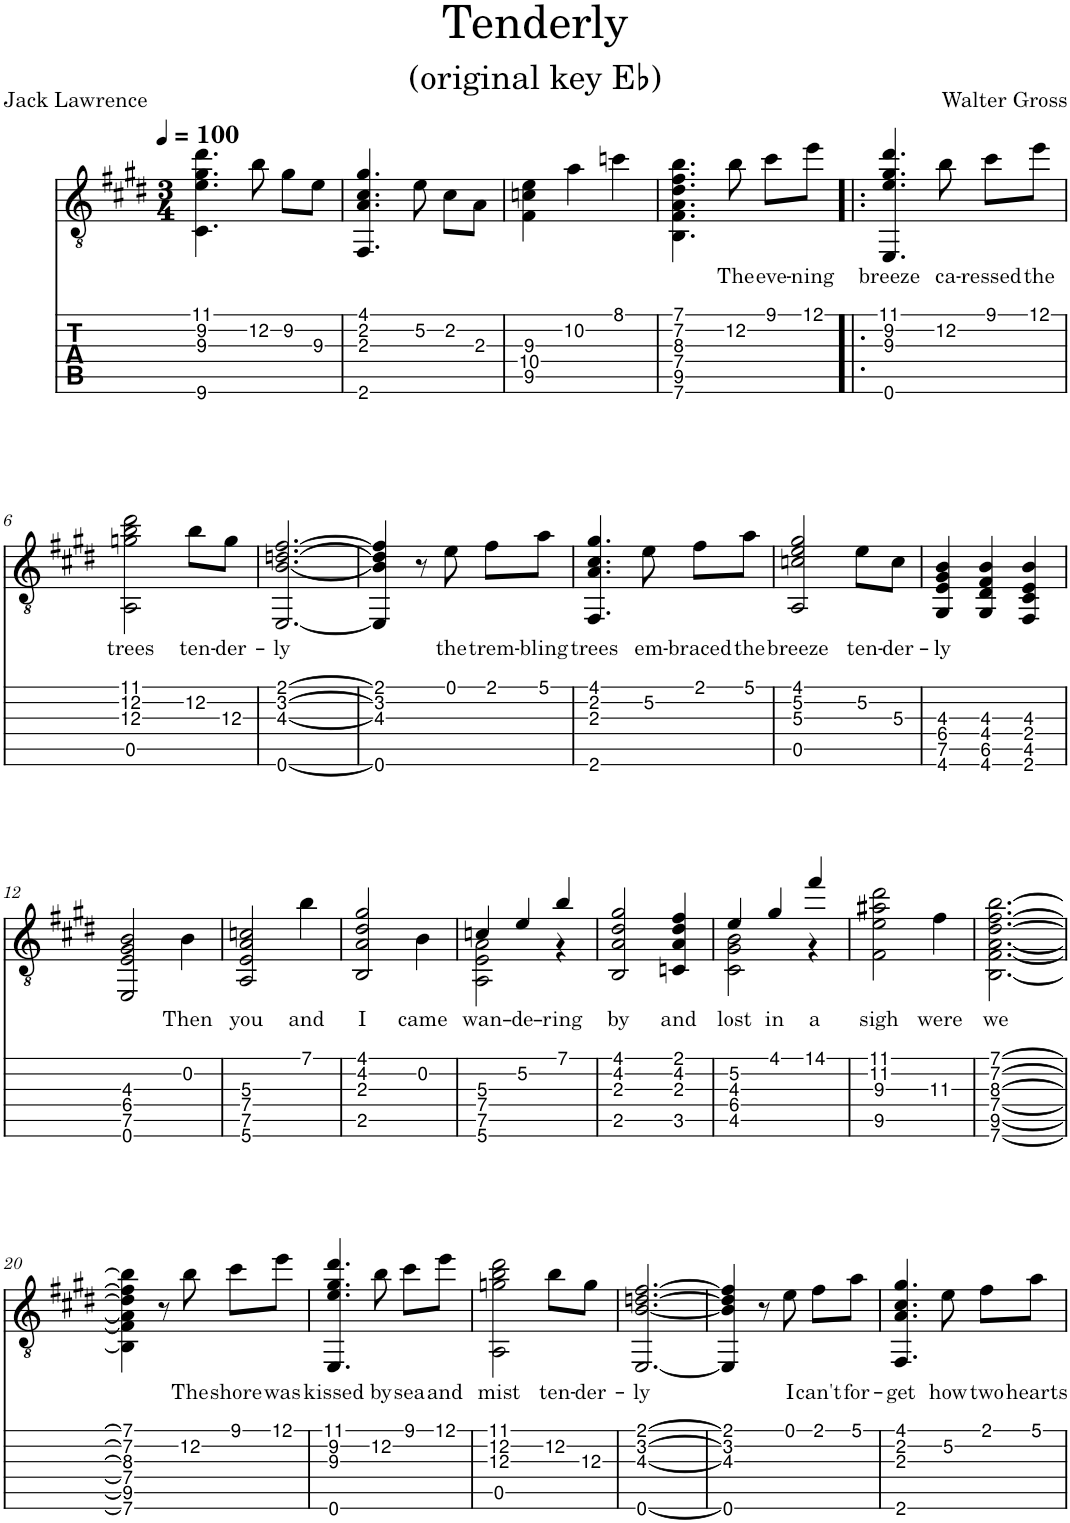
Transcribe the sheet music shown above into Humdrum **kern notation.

**kern	**kern	**text
*part1	*part1	*part1
*staff2	*staff1	*staff1
*I"Classical Guitar	*	*
*I'Guit.	*	*
*stria6	*	*
*	*clefGv2	*
*k[f#c#g#d#]	*k[f#c#g#d#]	*
*E:	*E:	*
*M3/4	*M3/4	*
*MM100	*MM100	*
=1	=1	=1
4.C# 4.e 4.g# 4.dd#	4.C#\ 4.e\ 4.g#\ 4.dd#\	.
8b	8b\	.
8g#L	8g#\L	.
8eJ	8e\J	.
=2	=2	=2
4.FF# 4.A 4.c# 4.g#	4.FF#/ 4.A/ 4.c#/ 4.g#/	.
8e	8e\	.
8c#L	8c#\L	.
8AJ	8A\J	.
=3	=3	=3
4F# 4c 4e	4F#\ 4cn\ 4e\	.
4a	4a\	.
4cc	4ccn\	.
=4	=4	=4
4.BB 4.F# 4.A 4.d# 4.f# 4.b	4.BB\ 4.F#\ 4.A\ 4.d#\ 4.f#\ 4.b\	.
!	!	!LO:LY:b
8b	8b\	The
!	!	!LO:LY:b
8cc#L	8cc#\L	eve-
!	!	!LO:LY:b
8eeJ	8ee\J	-ning
=5!|:	=5!|:	=5!|:
!	!	!LO:LY:b
4.EE 4.e 4.g# 4.dd#	4.EE/ 4.e/ 4.g#/ 4.dd#/	breeze
!	!	!LO:LY:b
8b	8b\	ca-
!	!	!LO:LY:b
8cc#L	8cc#\L	-ressed
!	!	!LO:LY:b
8eeJ	8ee\J	the
!!LO:LB:g=z
=6	=6	=6
!	!	!LO:LY:b
2AA 2g 2b 2dd#	2AA\ 2gn\ 2b\ 2dd#\	trees
!	!	!LO:LY:b
8bL	8b\L	ten-
!	!	!LO:LY:b
8gJ	8g\J	-der-
=7	=7	=7
!	!	!LO:LY:b
[2.EE [2.B [2.d [2.f#	[2.EE/ [2.B/ [2.dn/ [2.f#/	-ly
=8	=8	=8
4EE] 4B] 4d] 4f#]	4EE/] 4B/] 4d/] 4f#/]	.
8r	8r	.
!	!	!LO:LY:b
8e	8e\	the
!	!	!LO:LY:b
8f#L	8f#\L	trem-
!	!	!LO:LY:b
8aJ	8a\J	-bling
=9	=9	=9
!	!	!LO:LY:b
4.FF# 4.A 4.c# 4.g#	4.FF#/ 4.A/ 4.c#/ 4.g#/	trees
!	!	!LO:LY:b
8e	8e\	em-
!	!	!LO:LY:b
8f#L	8f#\L	-braced
!	!	!LO:LY:b
8aJ	8a\J	the
=10	=10	=10
!	!	!LO:LY:b
2AA 2c 2e 2g#	2AA/ 2cn/ 2e/ 2g#/	breeze
!	!	!LO:LY:b
8eL	8e\L	ten-
!	!	!LO:LY:b
8cJ	8c\J	-der-
=11	=11	=11
!	!	!LO:LY:b
4GG# 4E 4G# 4B	4GG#/ 4E/ 4G#/ 4B/	-ly
4GG# 4D# 4F# 4B	4GG#/ 4D#/ 4F#/ 4B/	.
4FF# 4C# 4E 4B	4FF#/ 4C#/ 4E/ 4B/	.
!!LO:LB:g=z
=12	=12	=12
2EE 2E 2G# 2B	2EE/ 2E/ 2G#/ 2B/	.
!	!	!LO:LY:b
4B	4B\	Then
=13	=13	=13
!	!	!LO:LY:b
2AA 2E 2A 2c	2AA/ 2E/ 2A/ 2cn/	you
!	!	!LO:LY:b
4b	4b\	and
=14	=14	=14
!	!	!LO:LY:b
2BB 2A 2d# 2g#	2BB/ 2A/ 2d#/ 2g#/	I
!	!	!LO:LY:b
4B	4B\	came
=15	=15	=15
*^	*	*
!	!	!	!LO:LY:b
*	*	*^	*
4c	2AA 2E 2A	4cn/	2AA\ 2E\ 2A\	wan-
!	!	!	!	!LO:LY:b
4e	.	4e/	.	-de-
!	!	!	!	!LO:LY:b
4b	4r	4b/	4r	-ring
=16	=16	=16	=16	=16
!	!	!	!	!LO:LY:b
*v	*v	*	*	*
*	*v	*v	*
2BB 2A 2d# 2g#	2BB/ 2A/ 2d#/ 2g#/	by
!	!	!LO:LY:b
4C 4A 4d# 4f#	4Cn/ 4A/ 4d#/ 4f#/	and
=17	=17	=17
*^	*	*
!	!	!	!LO:LY:b
*	*	*^	*
4e	2C# 2G# 2B	4e/	2C#\ 2G#\ 2B\	lost
!	!	!	!	!LO:LY:b
4g#	.	4g#/	.	in
!	!	!	!	!LO:LY:b
4ff#	4r	4ff#/	4r	a
=18	=18	=18	=18	=18
!	!	!	!	!LO:LY:b
*v	*v	*	*	*
*	*v	*v	*
2F# 2e 2a# 2dd#	2F#\ 2e\ 2a#X\ 2dd#\	sigh
!	!	!LO:LY:b
4f#	4f#\	were
=19	=19	=19
!	!	!LO:LY:b
[2.BB [2.F# [2.A [2.d# [2.f# [2.b	[2.BB\ [2.F#\ [2.A\ [2.d#\ [2.f#\ [2.b\	we
!!LO:LB:g=z
=20	=20	=20
4BB] 4F#] 4A] 4d#] 4f#] 4b]	4BB\] 4F#\] 4A\] 4d#\] 4f#\] 4b\]	.
8r	8r	.
!	!	!LO:LY:b
8b	8b\	The
!	!	!LO:LY:b
8cc#L	8cc#\L	shore
!	!	!LO:LY:b
8eeJ	8ee\J	was
=21	=21	=21
!	!	!LO:LY:b
4.EE 4.e 4.g# 4.dd#	4.EE/ 4.e/ 4.g#/ 4.dd#/	kissed
!	!	!LO:LY:b
8b	8b\	by
!	!	!LO:LY:b
8cc#L	8cc#\L	sea
!	!	!LO:LY:b
8eeJ	8ee\J	and
=22	=22	=22
!	!	!LO:LY:b
2AA 2g 2b 2dd#	2AA\ 2gn\ 2b\ 2dd#\	mist
!	!	!LO:LY:b
8bL	8b\L	ten-
!	!	!LO:LY:b
8gJ	8g\J	-der-
=23	=23	=23
!	!	!LO:LY:b
[2.EE [2.B [2.d [2.f#	[2.EE/ [2.B/ [2.dn/ [2.f#/	-ly
=24	=24	=24
4EE] 4B] 4d] 4f#]	4EE/] 4B/] 4d/] 4f#/]	.
8r	8r	.
!	!	!LO:LY:b
8e	8e\	I
!	!	!LO:LY:b
8f#L	8f#\L	can't
!	!	!LO:LY:b
8aJ	8a\J	for-
=25	=25	=25
!	!	!LO:LY:b
4.FF# 4.A 4.c# 4.g#	4.FF#/ 4.A/ 4.c#/ 4.g#/	-get
!	!	!LO:LY:b
8e	8e\	how
!	!	!LO:LY:b
8f#L	8f#\L	two
!	!	!LO:LY:b
8aJ	8a\J	hearts
=	=	=
*-	*-	*-
